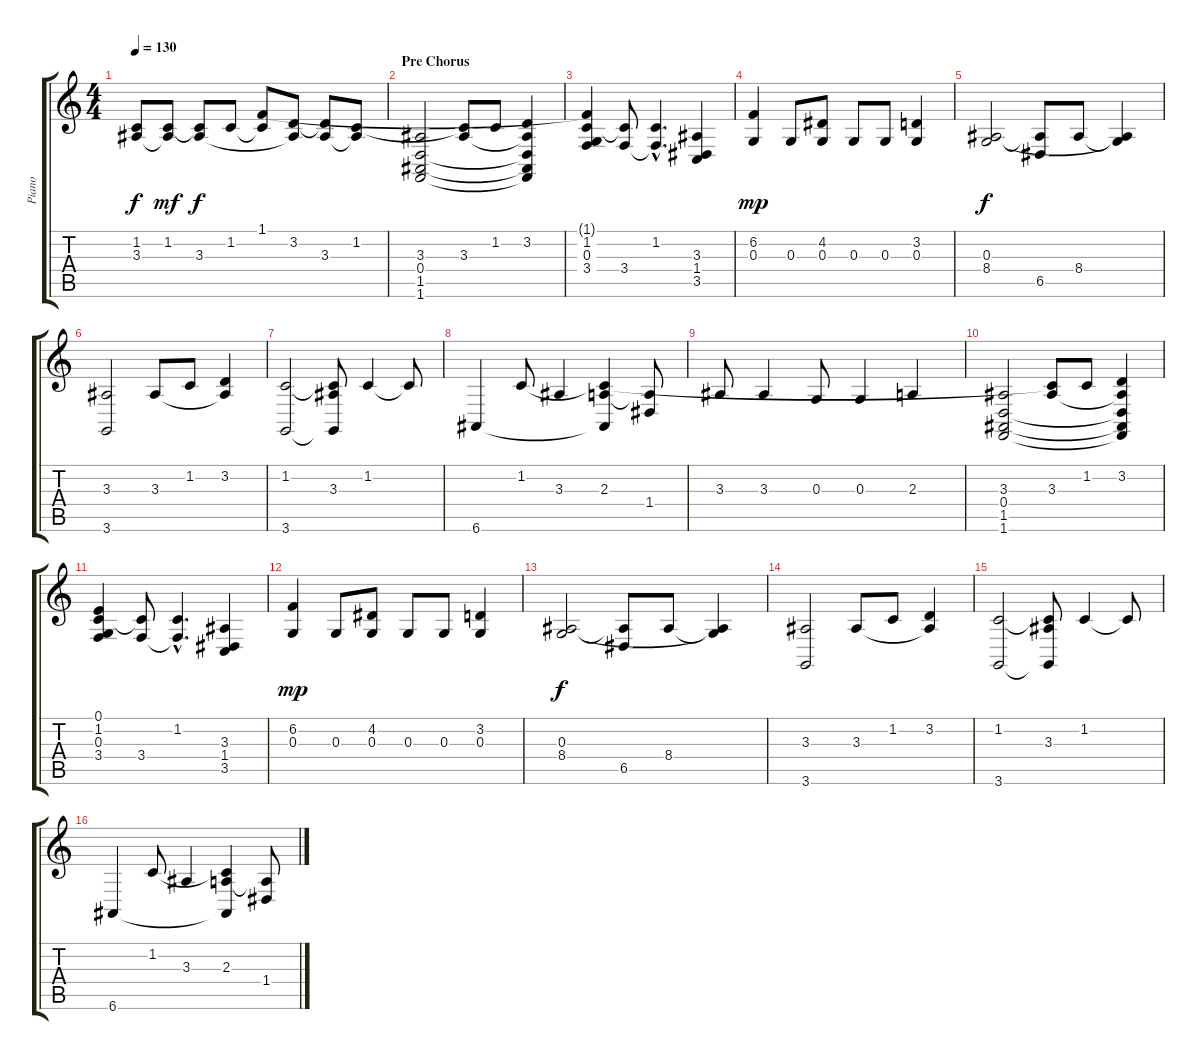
\track ("Piano" "Piano") {instrument electricgrandpiano}
\staff {score tabs}
\tuning (E4 B3 G3 D3 A2 E2) {hide}
\ts (4 4)
\tempo 130
\clef g2
\ks c
(1.2{t} 3.3).8{dy f} (1.2 3.3{t}).8{dy mf} (1.2{t} 3.3).8{dy f} 1.2.8 (1.1 1.2{t}).8 (3.2 3.3{t}).8 (3.2{t} 3.3).8 (1.2 3.3{t}).8 |
\section ("" "Pre Chorus")
(3.3 0.4 1.5 1.6).2 (1.2{t} 3.3).8 1.2.8 (3.2 3.3{t} 0.4{t} 1.5{t} 1.6{t}).4 |
(1.1{t} 1.2 0.3 3.4).4 (1.2{t} 3.4).8 (1.2{hac} 3.4{hac t}).4{d} (3.3 1.4 3.5).4 |
(6.2 0.3).4{dy mp} 0.3.8 (4.2 0.3).8 0.3.8 0.3.8 (3.2 0.3).4 |
(0.3 8.4).2{dy f} (8.4{t} 6.5).8 8.4.8 (0.3{t} 8.4{t}).4 |
(3.3 3.6).2 3.3.8 1.2.8 (3.2 3.3{t}).4 |
(1.2 3.6).2 (1.2{t} 3.3 3.6{t}).8 1.2.4 1.2{t}.8 |
6.6.4 1.2.8 3.3.4 (1.2{t} 2.3 6.6{t}).4 (2.3{t} 1.4).8 |
3.3.8 3.3.4 0.3.8 0.3.4 2.3.4 |
(3.3 0.4 1.5 1.6).2 (1.2{t} 3.3).8 1.2.8 (3.2 3.3{t} 0.4{t} 1.5{t} 1.6{t}).4 |
(0.1 1.2 0.3 3.4).4 (1.2{t} 3.4).8 (1.2{hac} 3.4{hac t}).4{d} (3.3 1.4 3.5).4 |
(6.2 0.3).4{dy mp} 0.3.8 (4.2 0.3).8 0.3.8 0.3.8 (3.2 0.3).4 |
(0.3 8.4).2{dy f} (8.4{t} 6.5).8 8.4.8 (0.3{t} 8.4{t}).4 |
(3.3 3.6).2 3.3.8 1.2.8 (3.2 3.3{t}).4 |
(1.2 3.6).2 (1.2{t} 3.3 3.6{t}).8 1.2.4 1.2{t}.8 |
6.6.4 1.2.8 3.3.4 (1.2{t} 2.3 6.6{t}).4 (2.3{t} 1.4).8
